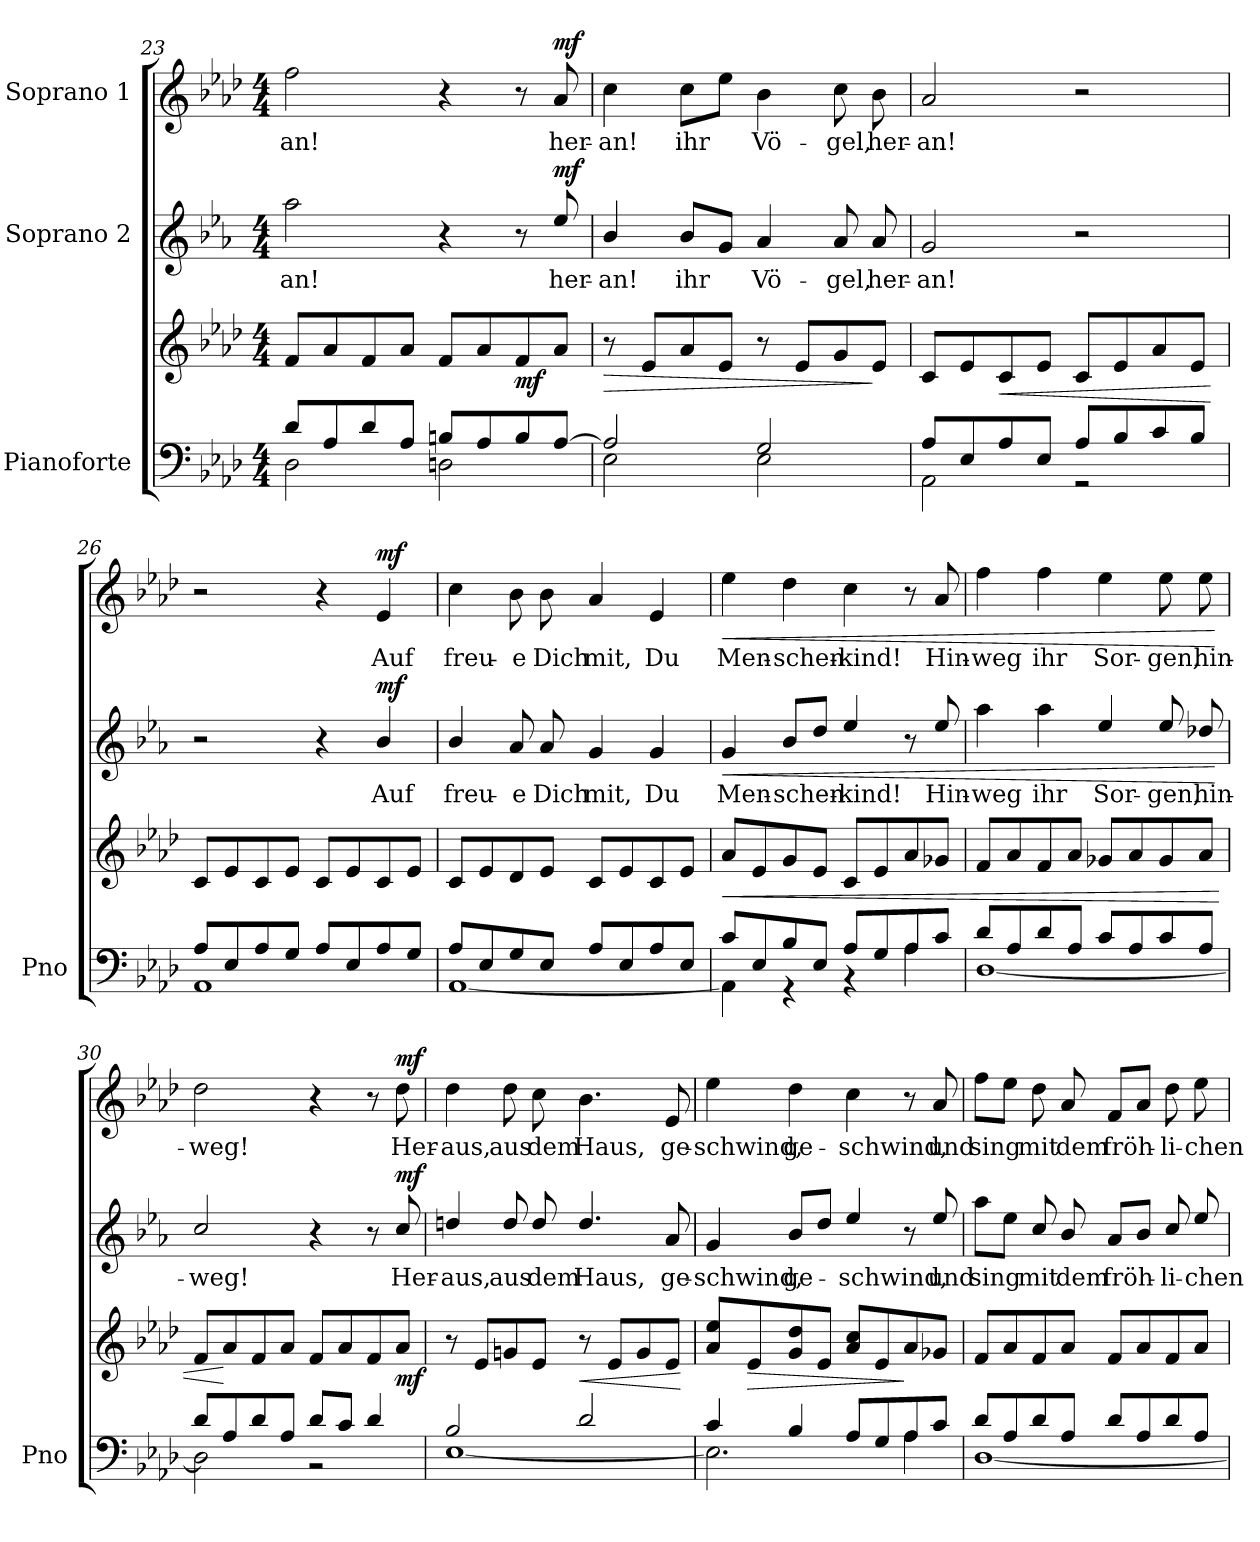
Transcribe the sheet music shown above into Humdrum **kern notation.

**kern	**kern	**dynam	**kern	**text	**dynam	**kern	**text	**dynam
*part3	*part3	*part3	*part2	*part2	*part2	*part1	*part1	*part1
*staff4	*staff3	*staff3/4	*staff2	*staff2	*staff2	*staff1	*staff1	*staff1
*I"Pianoforte	*	*	*I"Soprano 2	*	*	*I"Soprano 1	*	*
*I'Pno	*	*	*	*	*	*	*	*
*clefF4	*clefG2	*	*clefG2	*	*	*clefG2	*	*
*	*	*	*ITrd4c7	*	*	*	*	*
*k[b-e-a-d-]	*k[b-e-a-d-]	*	*k[b-e-a-d-]	*	*	*k[b-e-a-d-]	*	*
*M4/4	*M4/4	*	*M4/4	*	*	*M4/4	*	*
=23	=23	=23	=23	=23	=23	=23	=23	=23
*^	*	*	*	*	*	*	*	*
8d-/L	2D-\	8f/L	.	2dd-\	-an!	.	2ff\	-an!	.
8A-/	.	8a-/	.	.	.	.	.	.	.
8d-/	.	8f/	.	.	.	.	.	.	.
8A-/J	.	8a-/J	.	.	.	.	.	.	.
8Bn/L	2Dn\	8f/L	.	4r	.	.	4r	.	.
8A-/	.	8a-/	.	.	.	.	.	.	.
!	!	!	!LO:DY:b	!	!	!	!	!	!
8B/	.	8f/	mf	8r	.	.	8r	.	.
!	!	!	!	!	!	!LO:DY:a	!	!	!LO:DY:a
[8A-/J	.	8a-/J	.	8a-/	her-	mf	8a-/	her-	mf
=24	=24	=24	=24	=24	=24	=24	=24	=24	=24
!	!	!	!LO:HP:b	!	!	!	!	!	!
2A-/]	2E-\	8r	>	4e-/	-an!	.	4cc\	-an!	.
.	.	8e-/L	.	.	.	.	.	.	.
.	.	8a-/	.	8e-/L	ihr	.	8cc\L	ihr	.
.	.	8e-/J	.	8c/J	.	.	8ee-\J	.	.
2G/	2E-\	8r	.	4d-/	Vö-	.	4b-\	Vö-	.
.	.	8e-/L	.	.	.	.	.	.	.
.	.	8g/	.	8d-/	-gel,	.	8cc\	-gel,	.
.	.	8e-/J	]	8d-/	her-	.	8b-\	her-	.
=25	=25	=25	=25	=25	=25	=25	=25	=25	=25
8A-/L	2AA-\	8c/L	.	2c/	-an!	.	2a-/	-an!	.
8E-/	.	8e-/	.	.	.	.	.	.	.
!	!	!	!LO:HP:b	!	!	!	!	!	!
8A-/	.	8c/	<	.	.	.	.	.	.
8E-/J	.	8e-/J	.	.	.	.	.	.	.
8A-/L	2r	8c/L	.	2r	.	.	2r	.	.
8B-/	.	8e-/	.	.	.	.	.	.	.
8c/	.	8a-/	.	.	.	.	.	.	.
8B-/J	.	8e-/J	.	.	.	.	.	.	.
*v	*v	*	*	*	*	*	*	*	*
.	.	[	.	.	.	.	.	.
=26	=26	=26	=26	=26	=26	=26	=26	=26
*^	*	*	*	*	*	*	*	*
8A-/L	1AA-	8c/L	.	2r	.	.	2r	.	.
8E-/	.	8e-/	.	.	.	.	.	.	.
8A-/	.	8c/	.	.	.	.	.	.	.
8G/J	.	8e-/J	.	.	.	.	.	.	.
8A-/L	.	8c/L	.	4r	.	.	4r	.	.
8E-/	.	8e-/	.	.	.	.	.	.	.
!	!	!	!	!	!	!LO:DY:a	!	!	!LO:DY:a
8A-/	.	8c/	.	4e-/	Auf	mf	4e-/	Auf	mf
8G/J	.	8e-/J	.	.	.	.	.	.	.
=27	=27	=27	=27	=27	=27	=27	=27	=27	=27
8A-/L	[1AA-	8c/L	.	4e-/	freu-	.	4cc\	freu-	.
8E-/	.	8e-/	.	.	.	.	.	.	.
8G/	.	8d-/	.	8d-/	-e	.	8b-\	-e	.
8E-/J	.	8e-/J	.	8d-/	Dich	.	8b-\	Dich	.
8A-/L	.	8c/L	.	4c/	mit,	.	4a-/	mit,	.
8E-/	.	8e-/	.	.	.	.	.	.	.
8A-/	.	8c/	.	4c/	Du	.	4e-/	Du	.
8E-/J	.	8e-/J	.	.	.	.	.	.	.
=28	=28	=28	=28	=28	=28	=28	=28	=28	=28
!	!	!	!LO:HP:b	!	!	!LO:HP:b	!	!	!LO:HP:b
8c/L	4AA-\]	8a-/L	<	4c/	Men-	<	4ee-\	Men-	<
8E-/	.	8e-/	.	.	.	.	.	.	.
8B-/	4r	8g/	.	8e-/L	-schen-	.	4dd-\	-schen-	.
8E-/J	.	8e-/J	.	8g/J	.	.	.	.	.
8A-/L	4r	8c/L	.	4a-/	-kind!	.	4cc\	-kind!	.
8G/	.	8e-/	.	.	.	.	.	.	.
8A-/	4A-\	8a-/	.	8r	.	.	8r	.	.
8c/J	.	8g-X/J	.	8a-/	Hin-	.	8a-/	Hin-	.
=29	=29	=29	=29	=29	=29	=29	=29	=29	=29
8d-/L	[1D-	8f/L	.	4dd-\	-weg	.	4ff\	-weg	.
8A-/	.	8a-/	.	.	.	.	.	.	.
8d-/	.	8f/	.	4dd-\	ihr	.	4ff\	ihr	.
8A-/J	.	8a-/J	.	.	.	.	.	.	.
8c/L	.	8g-X/L	.	4a-/	Sor-	.	4ee-\	Sor-	.
8A-/	.	8a-/	.	.	.	.	.	.	.
8c/	.	8g-/	.	8a-/	-gen,	.	8ee-\	-gen,	.
8A-/J	.	8a-/J	.	8g-X/	hin-	.	8ee-\	hin-	.
*v	*v	*	*	*	*	*	*	*	*
.	.	.	.	.	[	.	.	[
=30	=30	=30	=30	=30	=30	=30	=30	=30
*^	*	*	*	*	*	*	*	*
8d-/L	2D-\]	8f/L	.	2f/	-weg!	.	2dd-\	-weg!	.
8A-/	.	8a-/	[	.	.	.	.	.	.
8d-/	.	8f/	.	.	.	.	.	.	.
8A-/J	.	8a-/J	.	.	.	.	.	.	.
8d-/L	2r	8f/L	.	4r	.	.	4r	.	.
8c/J	.	8a-/	.	.	.	.	.	.	.
4d-/	.	8f/	.	8r	.	.	8r	.	.
!	!	!	!LO:DY:b	!	!	!LO:DY:a	!	!	!LO:DY:a
.	.	8a-/J	mf	8f/	Her-	mf	8dd-\	Her-	mf
=31	=31	=31	=31	=31	=31	=31	=31	=31	=31
2B-/	[1E-	8r	.	4gn/	-aus,	.	4dd-\	-aus,	.
.	.	8e-/L	.	.	.	.	.	.	.
.	.	8gn/	.	8g/	aus	.	8dd-\	aus	.
.	.	8e-/J	.	8g/	dem	.	8cc\	dem	.
!	!	!	!LO:HP:b	!	!	!	!	!	!
2d-/	.	8r	<	4.g/	Haus,	.	4.b-\	Haus,	.
.	.	8e-/L	.	.	.	.	.	.	.
.	.	8g/	.	.	.	.	.	.	.
.	.	8e-/J	.	8d-/	ge-	.	8e-/	ge-	.
*v	*v	*	*	*	*	*	*	*	*
.	.	[	.	.	.	.	.	.
=32	=32	=32	=32	=32	=32	=32	=32	=32
*^	*	*	*	*	*	*	*	*
4c/	2.E-\]	8a-/ 8ee-/L	.	4c/	-schwind,	.	4ee-\	-schwind,	.
!	!	!	!LO:HP:b	!	!	!	!	!	!
.	.	8e-/	>	.	.	.	.	.	.
4B-/	.	8g/ 8dd-/	.	8e-/L	ge-	.	4dd-\	ge-	.
.	.	8e-/J	.	8g/J	.	.	.	.	.
8A-/L	.	8a-/ 8cc/L	.	4a-/	-schwind,	.	4cc\	-schwind,	.
8G/	.	8e-/	.	.	.	.	.	.	.
8A-/	4A-\	8a-/	]	8r	.	.	8r	.	.
8c/J	.	8g-X/J	.	8a-/	und	.	8a-/	und	.
=33	=33	=33	=33	=33	=33	=33	=33	=33	=33
8d-/L	[1D-	8f/L	.	8dd-\L	sing	.	8ff\L	sing	.
8A-/	.	8a-/	.	8a-\J	.	.	8ee-\J	.	.
8d-/	.	8f/	.	8f/	mit	.	8dd-\	mit	.
8A-/J	.	8a-/J	.	8e-/	dem	.	8a-/	dem	.
8d-/L	.	8f/L	.	8d-/L	fröh-	.	8f/L	fröh-	.
8A-/	.	8a-/	.	8e-/J	.	.	8a-/J	.	.
8d-/	.	8f/	.	8f/	-li-	.	8dd-\	-li-	.
8A-/J	.	8a-/J	.	8a-/	-chen	.	8ee-\	-chen	.
*v	*v	*	*	*	*	*	*	*	*
=	=	=	=	=	=	=	=	=
*-	*-	*-	*-	*-	*-	*-	*-	*-
